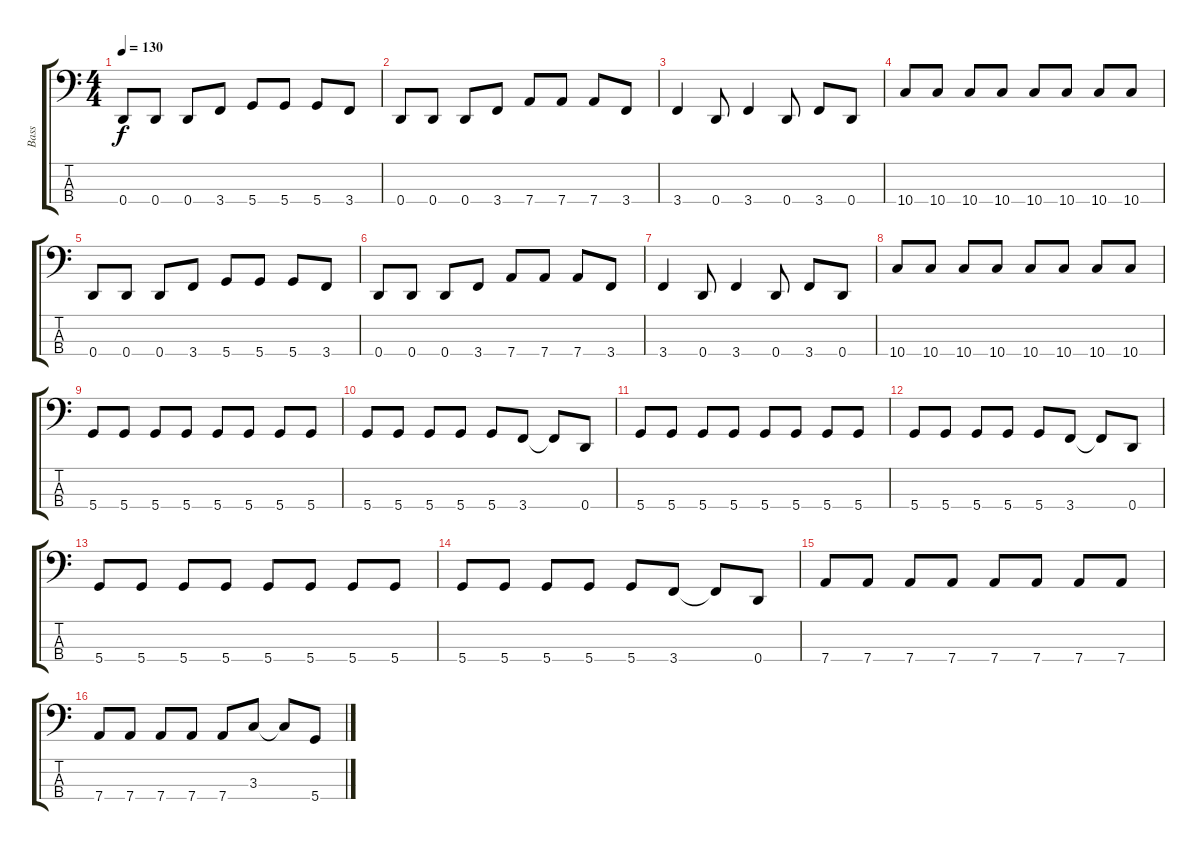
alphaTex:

\track ("Bass" "Bass") {instrument slapbass1}
\staff {score tabs}
\tuning (G2 D2 A1 D1) {hide}
\ts (4 4)
\tempo 130
\clef f4
\ks c
0.4.8{dy f} 0.4.8 0.4.8 3.4.8 5.4.8 5.4.8 5.4.8 3.4.8 |
0.4.8 0.4.8 0.4.8 3.4.8 7.4.8 7.4.8 7.4.8 3.4.8 |
3.4.4 0.4.8 3.4.4 0.4.8 3.4.8 0.4.8 |
10.4.8 10.4.8 10.4.8 10.4.8 10.4.8 10.4.8 10.4.8 10.4.8 |
0.4.8 0.4.8 0.4.8 3.4.8 5.4.8 5.4.8 5.4.8 3.4.8 |
0.4.8 0.4.8 0.4.8 3.4.8 7.4.8 7.4.8 7.4.8 3.4.8 |
3.4.4 0.4.8 3.4.4 0.4.8 3.4.8 0.4.8 |
10.4.8 10.4.8 10.4.8 10.4.8 10.4.8 10.4.8 10.4.8 10.4.8 |
5.4.8 5.4.8 5.4.8 5.4.8 5.4.8 5.4.8 5.4.8 5.4.8 |
5.4.8 5.4.8 5.4.8 5.4.8 5.4.8 3.4.8 3.4{t}.8 0.4.8 |
5.4.8 5.4.8 5.4.8 5.4.8 5.4.8 5.4.8 5.4.8 5.4.8 |
5.4.8 5.4.8 5.4.8 5.4.8 5.4.8 3.4.8 3.4{t}.8 0.4.8 |
5.4.8 5.4.8 5.4.8 5.4.8 5.4.8 5.4.8 5.4.8 5.4.8 |
5.4.8 5.4.8 5.4.8 5.4.8 5.4.8 3.4.8 3.4{t}.8 0.4.8 |
7.4.8 7.4.8 7.4.8 7.4.8 7.4.8 7.4.8 7.4.8 7.4.8 |
7.4.8 7.4.8 7.4.8 7.4.8 7.4.8 3.3.8 3.3{t}.8 5.4.8
